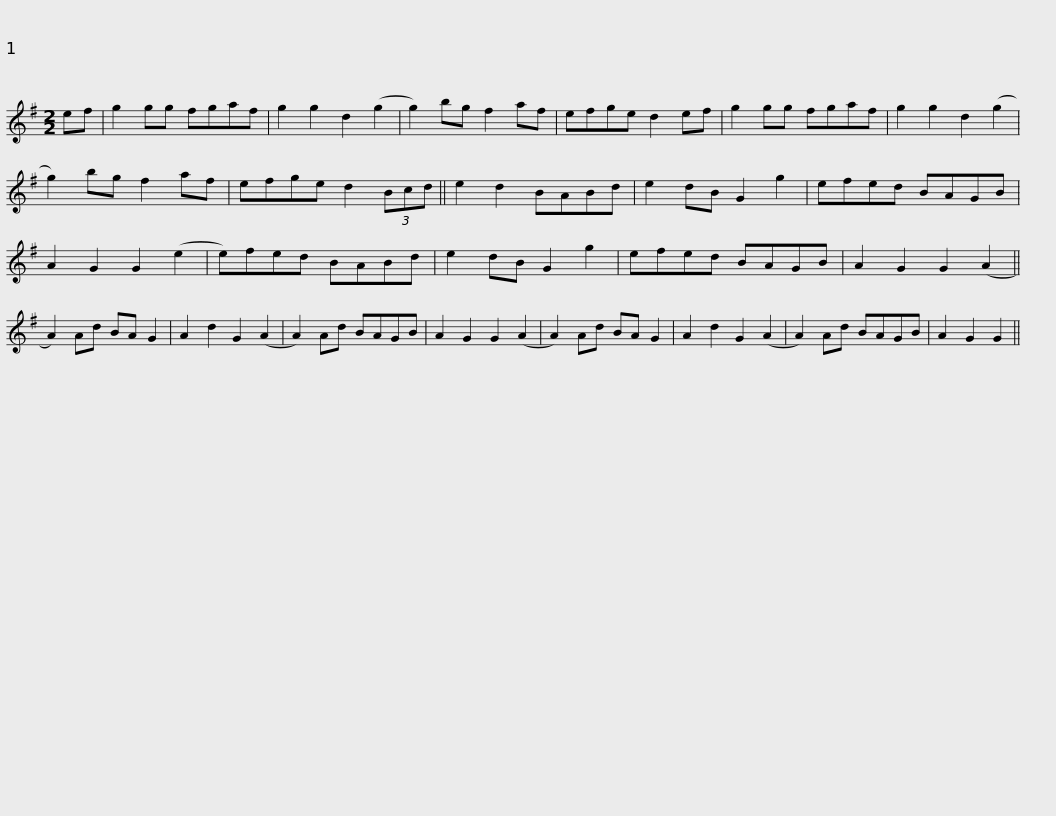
X:1
L:1/8
M:2/2
I:linebreak $
K:G
V:1 treble
V:1
 ef | g2 gg fgaf | g2 g2 d2 (g2 | g2) bg f2 af | efge d2 ef | %5
 g2 gg fgaf | g2 g2 d2 (g2 |$ g2) bg f2 af | efge d2 (3Bcd || e2 d2 BABd | %10
 e2 dB G2 g2 | efed BAGB | A2 G2 G2 (e2 | e)fed BABd |$ e2 dB G2 g2 | %15
 efed BAGB | A2 G2 G2 (A2 || A2) Ad BA G2 | A2 d2 G2 (A2 | A2) Ad BAGB | %20
 A2 G2 G2 (A2 | A2) Ad BA G2 |$ A2 d2 G2 (A2 | A2) Ad BAGB | A2 G2 G2 || %25
